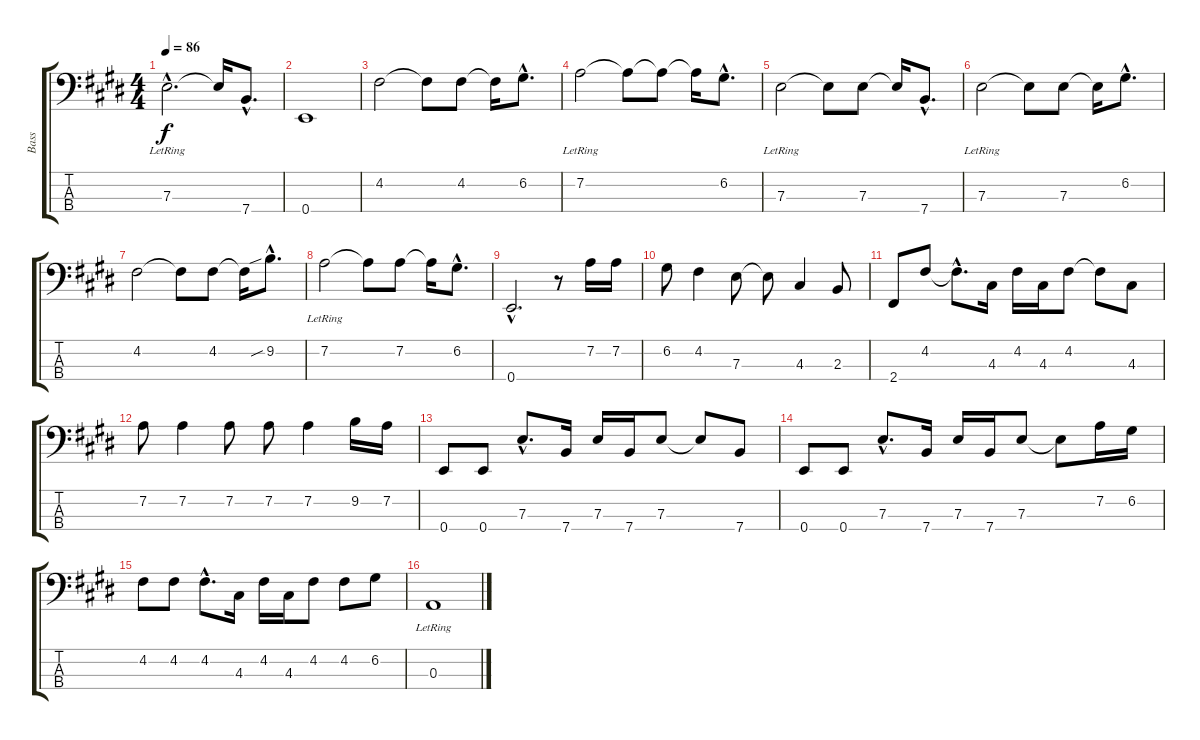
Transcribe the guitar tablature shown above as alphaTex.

\track ("Bass" "Bass") {instrument electricbassfinger}
\staff {score tabs}
\tuning (G2 D2 A1 E1) {hide}
\ts (4 4)
\tempo 86
\clef f4
\ks e
7.3{hac lr}.2{d dy f} 7.3{t}.16 7.4{hac}.8{d} |
0.4.1 |
4.2.2 4.2{t}.8 4.2.8 4.2{t}.16 6.2{hac}.8{d} |
7.2{lr}.2 7.2{t}.8 7.2{t}.8 7.2{t}.16 6.2{hac}.8{d} |
7.3{lr}.2 7.3{t}.8 7.3.8 7.3{t}.16 7.4{hac}.8{d} |
7.3{lr}.2 7.3{t}.8 7.3.8 7.3{t}.16 6.2{hac}.8{d} |
4.2.2 4.2{t}.8 4.2.8 4.2{t}.16 9.2{sib hac}.8{d} |
7.2{lr}.2 7.2{t}.8 7.2.8 7.2{t}.16 6.2{hac}.8{d} |
0.4{hac}.2{d} r.8 7.2.16 7.2.16 |
6.2.8 4.2.4 7.3.8 7.3{t}.8 4.3.4 2.3.8 |
2.4.8 4.2.8 4.2{hac t}.8{d} 4.3.16 4.2.16 4.3.16 4.2.8 4.2{t}.8 4.3.8 |
7.2.8 7.2.4 7.2.8 7.2.8 7.2.4 9.2.16 7.2.16 |
0.4.8 0.4.8 7.3{hac}.8{d} 7.4.16 7.3.16 7.4.16 7.3.8 7.3{t}.8 7.4.8 |
0.4.8 0.4.8 7.3{hac}.8{d} 7.4.16 7.3.16 7.4.16 7.3.8 7.3{t}.8 7.2.16 6.2.16 |
4.2.8 4.2.8 4.2{hac}.8{d} 4.3.16 4.2.16 4.3.16 4.2.8 4.2.8 6.2.8 |
0.3{lr}.1
